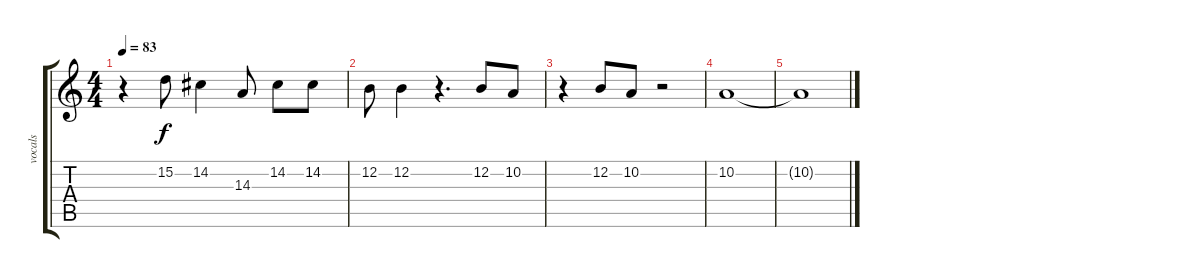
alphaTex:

\track ("vocals" "vocals") {instrument fx5brightness}
\staff {score tabs}
\tuning (E4 B3 G3 D3 A2 E2) {hide}
\ts (4 4)
\tempo 83
\clef g2
\ks c
r.4{dy f} 15.2.8 14.2.4 14.3.8 14.2.8 14.2.8 |
12.2.8 12.2.4 r.4{d} 12.2.8 10.2.8 |
r.4 12.2.8 10.2.8 r.2 |
10.2.1 |
10.2{t}.1
